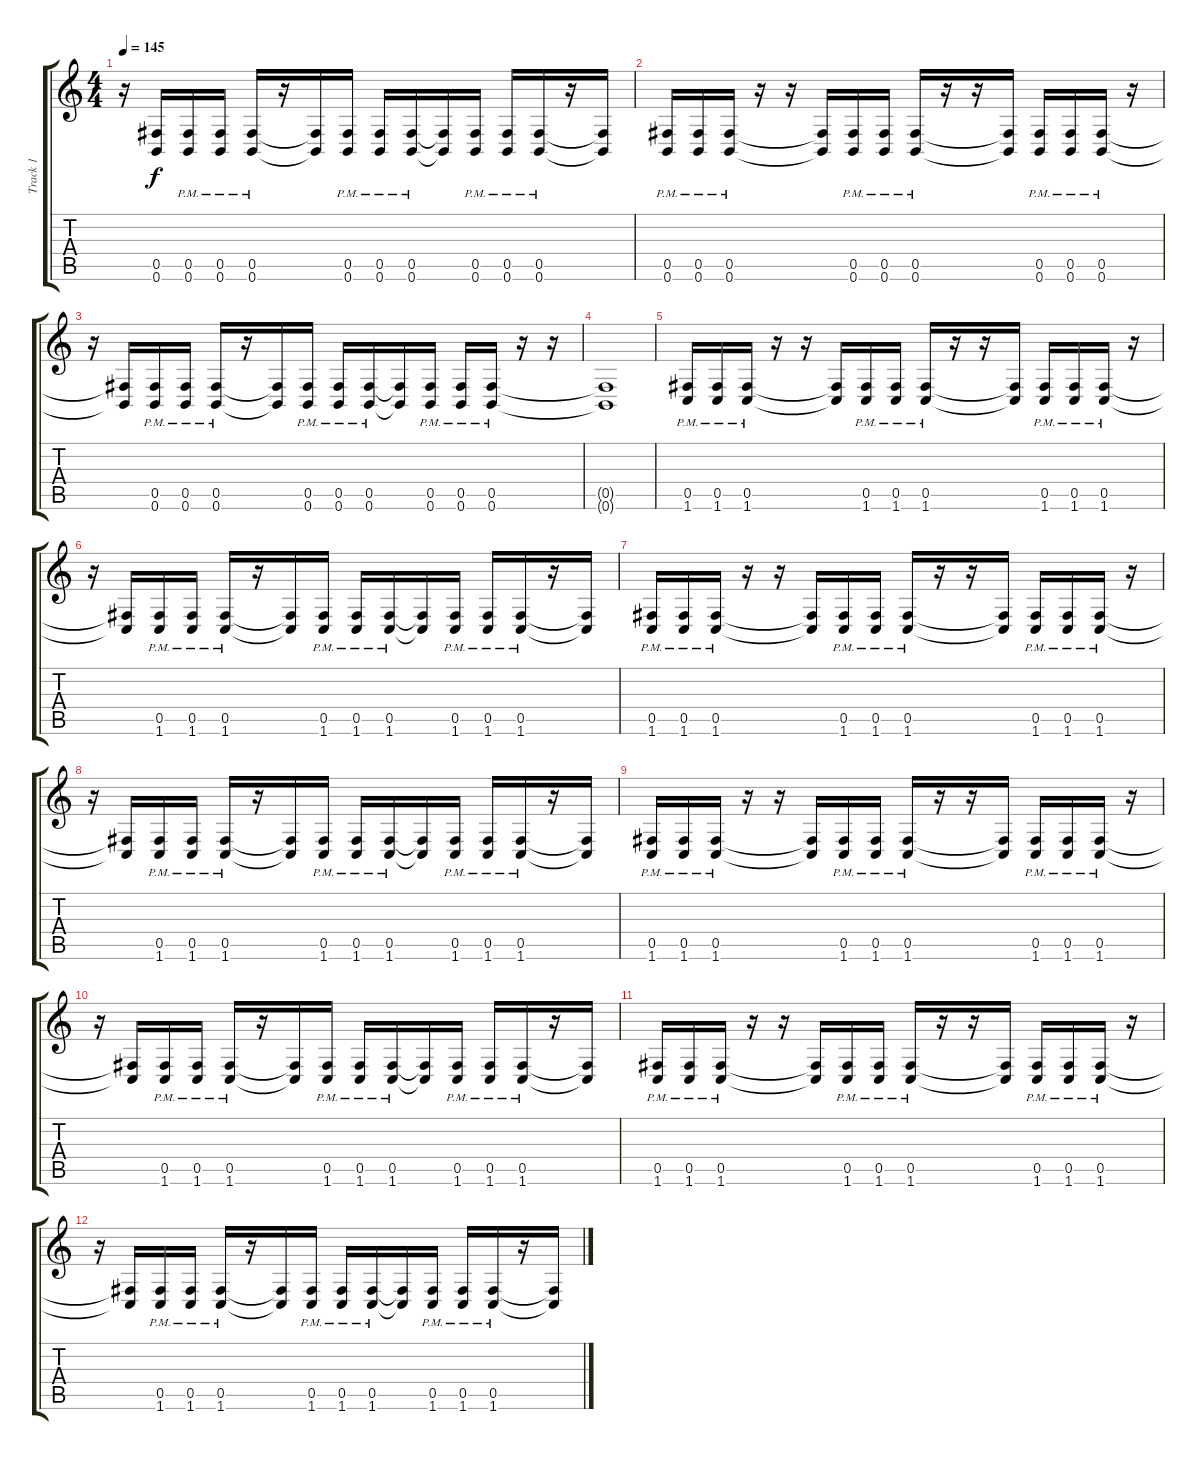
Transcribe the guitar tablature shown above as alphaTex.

\track ("Track 1" "Track 1") {instrument distortionguitar}
\staff {score tabs}
\tuning (Db4 Ab3 E3 B2 Gb2 B1) {hide}
\ts (4 4)
\tempo 145
\clef g2
\ks c
r.16{dy f} (0.5{t} 0.6{t}).16 (0.5{pm} 0.6{pm}).16 (0.5{pm} 0.6{pm}).16 (0.5{pm} 0.6{pm}).16 r.16 (0.5{t} 0.6{t}).16 (0.5{pm} 0.6{pm}).16 (0.5{pm} 0.6{pm}).16 (0.5{pm} 0.6{pm}).16 (0.5{t} 0.6{t}).16 (0.5{pm} 0.6{pm}).16 (0.5{pm} 0.6{pm}).16 (0.5{pm} 0.6{pm}).16 r.16 (0.5{t} 0.6{t}).16 |
(0.5{pm} 0.6{pm}).16 (0.5{pm} 0.6{pm}).16 (0.5{pm} 0.6{pm}).16 r.16 r.16 (0.5{t} 0.6{t}).16 (0.5{pm} 0.6{pm}).16 (0.5{pm} 0.6{pm}).16 (0.5{pm} 0.6{pm}).16 r.16 r.16 (0.5{t} 0.6{t}).16 (0.5{pm} 0.6{pm}).16 (0.5{pm} 0.6{pm}).16 (0.5{pm} 0.6{pm}).16 r.16 |
r.16 (0.5{t} 0.6{t}).16 (0.5{pm} 0.6{pm}).16 (0.5{pm} 0.6{pm}).16 (0.5{pm} 0.6{pm}).16 r.16 (0.5{t} 0.6{t}).16 (0.5{pm} 0.6{pm}).16 (0.5{pm} 0.6{pm}).16 (0.5{pm} 0.6{pm}).16 (0.5{t} 0.6{t}).16 (0.5{pm} 0.6{pm}).16 (0.5{pm} 0.6{pm}).16 (0.5{pm} 0.6{pm}).16 r.16 r.16 |
(0.5{t} 0.6{t}).1 |
(0.5{pm} 1.6{pm}).16 (0.5{pm} 1.6{pm}).16 (0.5{pm} 1.6{pm}).16 r.16 r.16 (0.5{t} 1.6{t}).16 (0.5{pm} 1.6{pm}).16 (0.5{pm} 1.6{pm}).16 (0.5{pm} 1.6{pm}).16 r.16 r.16 (0.5{t} 1.6{t}).16 (0.5{pm} 1.6{pm}).16 (0.5{pm} 1.6{pm}).16 (0.5{pm} 1.6{pm}).16 r.16 |
r.16 (0.5{t} 1.6{t}).16 (0.5{pm} 1.6{pm}).16 (0.5{pm} 1.6{pm}).16 (0.5{pm} 1.6{pm}).16 r.16 (0.5{t} 1.6{t}).16 (0.5{pm} 1.6{pm}).16 (0.5{pm} 1.6{pm}).16 (0.5{pm} 1.6{pm}).16 (0.5{t} 1.6{t}).16 (0.5{pm} 1.6{pm}).16 (0.5{pm} 1.6{pm}).16 (0.5{pm} 1.6{pm}).16 r.16 (0.5{t} 1.6{t}).16 |
(0.5{pm} 1.6{pm}).16 (0.5{pm} 1.6{pm}).16 (0.5{pm} 1.6{pm}).16 r.16 r.16 (0.5{t} 1.6{t}).16 (0.5{pm} 1.6{pm}).16 (0.5{pm} 1.6{pm}).16 (0.5{pm} 1.6{pm}).16 r.16 r.16 (0.5{t} 1.6{t}).16 (0.5{pm} 1.6{pm}).16 (0.5{pm} 1.6{pm}).16 (0.5{pm} 1.6{pm}).16 r.16 |
r.16 (0.5{t} 1.6{t}).16 (0.5{pm} 1.6{pm}).16 (0.5{pm} 1.6{pm}).16 (0.5{pm} 1.6{pm}).16 r.16 (0.5{t} 1.6{t}).16 (0.5{pm} 1.6{pm}).16 (0.5{pm} 1.6{pm}).16 (0.5{pm} 1.6{pm}).16 (0.5{t} 1.6{t}).16 (0.5{pm} 1.6{pm}).16 (0.5{pm} 1.6{pm}).16 (0.5{pm} 1.6{pm}).16 r.16 (0.5{t} 1.6{t}).16 |
(0.5{pm} 1.6{pm}).16 (0.5{pm} 1.6{pm}).16 (0.5{pm} 1.6{pm}).16 r.16 r.16 (0.5{t} 1.6{t}).16 (0.5{pm} 1.6{pm}).16 (0.5{pm} 1.6{pm}).16 (0.5{pm} 1.6{pm}).16 r.16 r.16 (0.5{t} 1.6{t}).16 (0.5{pm} 1.6{pm}).16 (0.5{pm} 1.6{pm}).16 (0.5{pm} 1.6{pm}).16 r.16 |
r.16 (0.5{t} 1.6{t}).16 (0.5{pm} 1.6{pm}).16 (0.5{pm} 1.6{pm}).16 (0.5{pm} 1.6{pm}).16 r.16 (0.5{t} 1.6{t}).16 (0.5{pm} 1.6{pm}).16 (0.5{pm} 1.6{pm}).16 (0.5{pm} 1.6{pm}).16 (0.5{t} 1.6{t}).16 (0.5{pm} 1.6{pm}).16 (0.5{pm} 1.6{pm}).16 (0.5{pm} 1.6{pm}).16 r.16 (0.5{t} 1.6{t}).16 |
(0.5{pm} 1.6{pm}).16 (0.5{pm} 1.6{pm}).16 (0.5{pm} 1.6{pm}).16 r.16 r.16 (0.5{t} 1.6{t}).16 (0.5{pm} 1.6{pm}).16 (0.5{pm} 1.6{pm}).16 (0.5{pm} 1.6{pm}).16 r.16 r.16 (0.5{t} 1.6{t}).16 (0.5{pm} 1.6{pm}).16 (0.5{pm} 1.6{pm}).16 (0.5{pm} 1.6{pm}).16 r.16 |
r.16 (0.5{t} 1.6{t}).16 (0.5{pm} 1.6{pm}).16 (0.5{pm} 1.6{pm}).16 (0.5{pm} 1.6{pm}).16 r.16 (0.5{t} 1.6{t}).16 (0.5{pm} 1.6{pm}).16 (0.5{pm} 1.6{pm}).16 (0.5{pm} 1.6{pm}).16 (0.5{t} 1.6{t}).16 (0.5{pm} 1.6{pm}).16 (0.5{pm} 1.6{pm}).16 (0.5{pm} 1.6{pm}).16 r.16 (0.5{t} 1.6{t}).16
